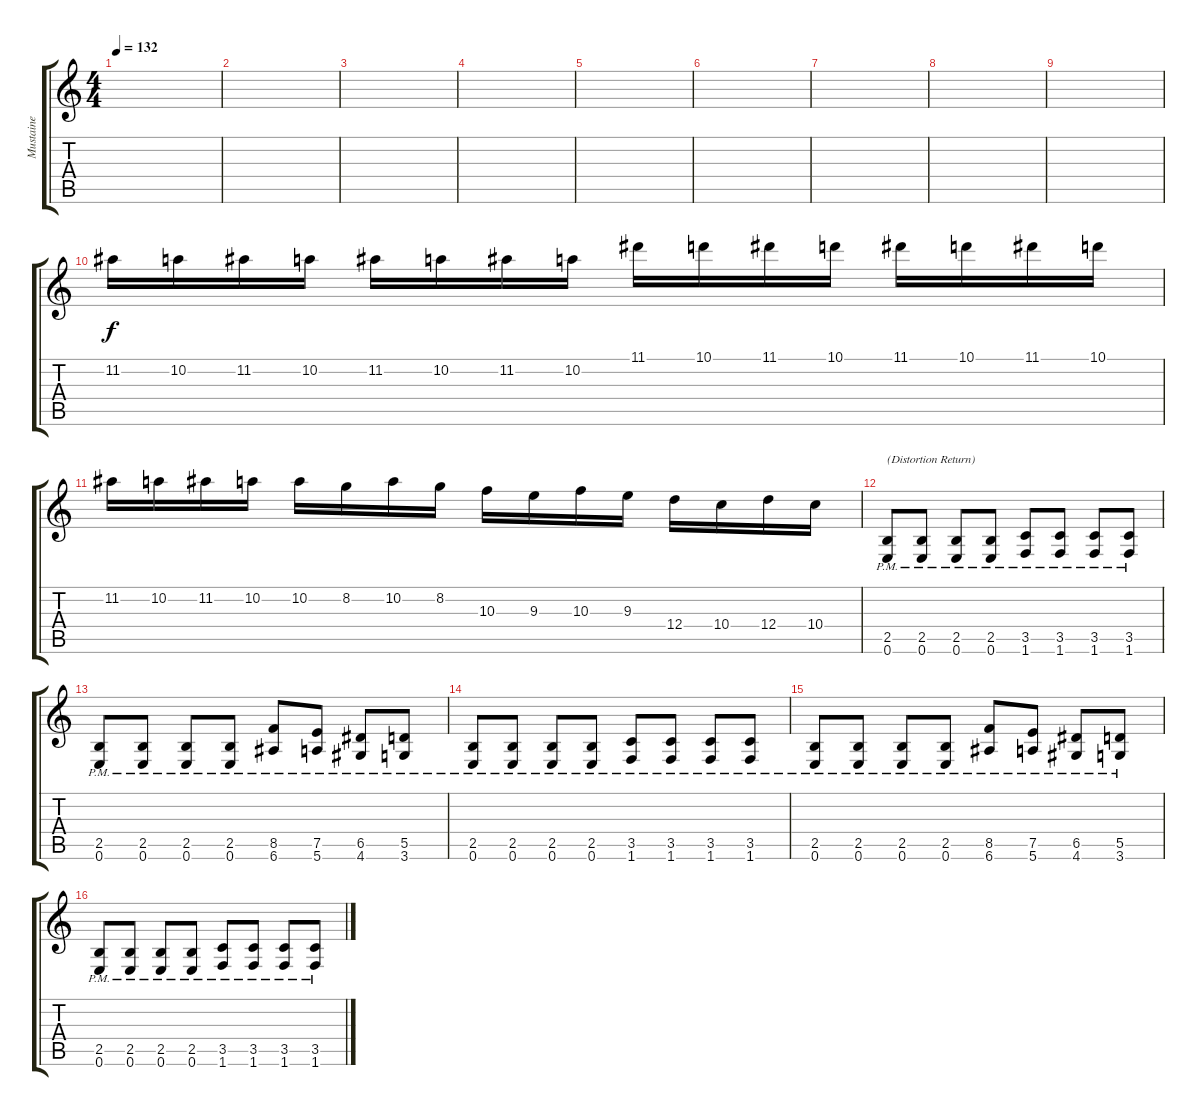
\track ("Mustaine" "Mustaine") {instrument distortionguitar}
\staff {score tabs}
\tuning (E4 B3 G3 D3 A2 E2) {hide}
\ts (4 4)
\tempo 132
\clef g2
\ks c
|
|
|
|
|
|
|
|
|
11.2.16 10.2.16 11.2.16 10.2.16 11.2.16 10.2.16 11.2.16 10.2.16 11.1.16 10.1.16 11.1.16 10.1.16 11.1.16 10.1.16 11.1.16 10.1.16 |
11.2.16 10.2.16 11.2.16 10.2.16 10.2.16 8.2.16 10.2.16 8.2.16 10.3.16 9.3.16 10.3.16 9.3.16 12.4.16 10.4.16 12.4.16 10.4.16 |
(2.5{pm} 0.6{pm}).8{txt "(Distortion Return)" volume 13 instrument distortionguitar} (2.5{pm} 0.6{pm}).8 (2.5{pm} 0.6{pm}).8 (2.5{pm} 0.6{pm}).8 (3.5{pm} 1.6{pm}).8 (3.5{pm} 1.6{pm}).8 (3.5{pm} 1.6{pm}).8 (3.5{pm} 1.6{pm}).8 |
(2.5{pm} 0.6{pm}).8 (2.5{pm} 0.6{pm}).8 (2.5{pm} 0.6{pm}).8 (2.5{pm} 0.6{pm}).8 (8.5{pm} 6.6{pm}).8 (7.5{pm} 5.6{pm}).8 (6.5{pm} 4.6{pm}).8 (5.5{pm} 3.6{pm}).8 |
(2.5{pm} 0.6{pm}).8 (2.5{pm} 0.6{pm}).8 (2.5{pm} 0.6{pm}).8 (2.5{pm} 0.6{pm}).8 (3.5{pm} 1.6{pm}).8 (3.5{pm} 1.6{pm}).8 (3.5{pm} 1.6{pm}).8 (3.5{pm} 1.6{pm}).8 |
(2.5{pm} 0.6{pm}).8 (2.5{pm} 0.6{pm}).8 (2.5{pm} 0.6{pm}).8 (2.5{pm} 0.6{pm}).8 (8.5{pm} 6.6{pm}).8 (7.5{pm} 5.6{pm}).8 (6.5{pm} 4.6{pm}).8 (5.5{pm} 3.6{pm}).8 |
(2.5{pm} 0.6{pm}).8 (2.5{pm} 0.6{pm}).8 (2.5{pm} 0.6{pm}).8 (2.5{pm} 0.6{pm}).8 (3.5{pm} 1.6{pm}).8 (3.5{pm} 1.6{pm}).8 (3.5{pm} 1.6{pm}).8 (3.5{pm} 1.6{pm}).8
